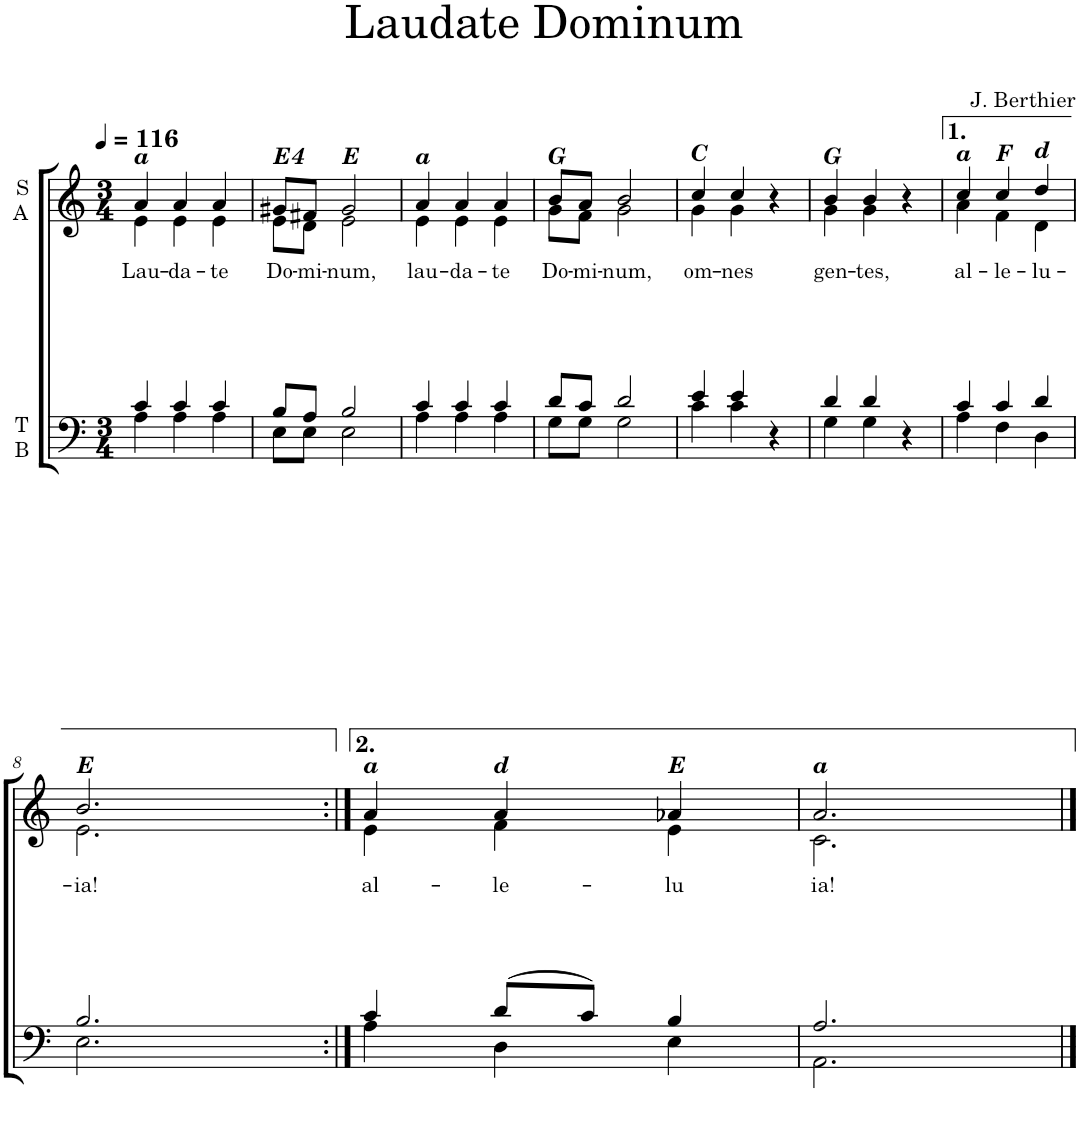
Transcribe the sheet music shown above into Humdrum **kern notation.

**kern	**kern	**text	**harte
*part2	*part1	*part1	*part1
*staff2	*staff1	*staff1	*
*I"T B	*I"S A	*	*
*clefF4	*clefG2	*	*
*k[]	*k[]	*	*
*M3/4	*M3/4	*	*
*MM116	*MM116	*	*
=1	=1	=1	=1
*^	*	*	*
!	!	!	!LO:LY:b	!
*	*	*^	*	*
4c/	4A\	4a/	4e\	Lau-	A:min
!	!	!	!	!LO:LY:b	!
4c/	4A\	4a/	4e\	-da-	.
!	!	!	!	!LO:LY:b	!
4c/	4A\	4a/	4e\	-te	.
=2	=2	=2	=2	=2	=2
!	!	!	!	!LO:LY:b	!
8B/L	8E\L	8g#X/L	8e\L	Do-	E:maj(4)
!	!	!	!	!LO:LY:b	!
8A/J	8E\J	8f#X/J	8d\J	-mi-	.
!	!	!	!	!LO:LY:b	!
2B/	2E\	2g#/	2e\	-num,	E:maj
=3	=3	=3	=3	=3	=3
!	!	!	!	!LO:LY:b	!
4c/	4A\	4a/	4e\	lau-	A:min
!	!	!	!	!LO:LY:b	!
4c/	4A\	4a/	4e\	-da-	.
!	!	!	!	!LO:LY:b	!
4c/	4A\	4a/	4e\	-te	.
=4	=4	=4	=4	=4	=4
!	!	!	!	!LO:LY:b	!
8d/L	8G\L	8b/L	8g\L	Do-	G:maj
!	!	!	!	!LO:LY:b	!
8c/J	8G\J	8a/J	8f\J	-mi-	.
!	!	!	!	!LO:LY:b	!
2d/	2G\	2b/	2g\	-num,	.
=5	=5	=5	=5	=5	=5
!	!	!	!	!LO:LY:b	!
4e/	4c\	4cc/	4g\	om-	C:maj
!	!	!	!	!LO:LY:b	!
4e/	4c\	4cc/	4g\	-nes	.
4r	4r	4r	4r	.	.
=6	=6	=6	=6	=6	=6
!	!	!	!	!LO:LY:b	!
4d/	4G\	4b/	4g\	gen-	G:maj
!	!	!	!	!LO:LY:b	!
4d/	4G\	4b/	4g\	-tes,	.
4r	4r	4r	4r	.	.
=7	=7	=7	=7	=7	=7
!	!	!	!	!LO:LY:b	!
4c/	4A\	4cc/	4a\	al-	A:min
!	!	!	!	!LO:LY:b	!
4c/	4F\	4cc/	4f\	-le-	F:maj
!	!	!	!	!LO:LY:b	!
4d/	4D\	4dd/	4d\	-lu-	D:min
!!LO:LB:g=z	!!
=8	=8	=8	=8	=8	=8
!	!	!	!	!LO:LY:b	!
2.B/	2.E\	2.b/	2.e\	-ia!	E:maj
=9:|!	=9:|!	=9:|!	=9:|!	=9:|!	=9:|!
!	!	!	!	!LO:LY:b	!
4c/	4A\	4a/	4e\	al-	A:min
!	!	!	!	!LO:LY:b	!
(8d/L	4D\	4a/	4f\	-le-	D:min
8c/J)	.	.	.	.	.
!	!	!	!	!LO:LY:b	!
4B/	4E\	4a-X/	4e\	-lu	E:maj
=10	=10	=10	=10	=10	=10
!	!	!	!	!LO:LY:b	!
2.A/	2.AA\	2.a/	2.c\	ia!	A:min
*v	*v	*	*	*	*
*	*v	*v	*	*
==	==	==	==
*-	*-	*-	*-
